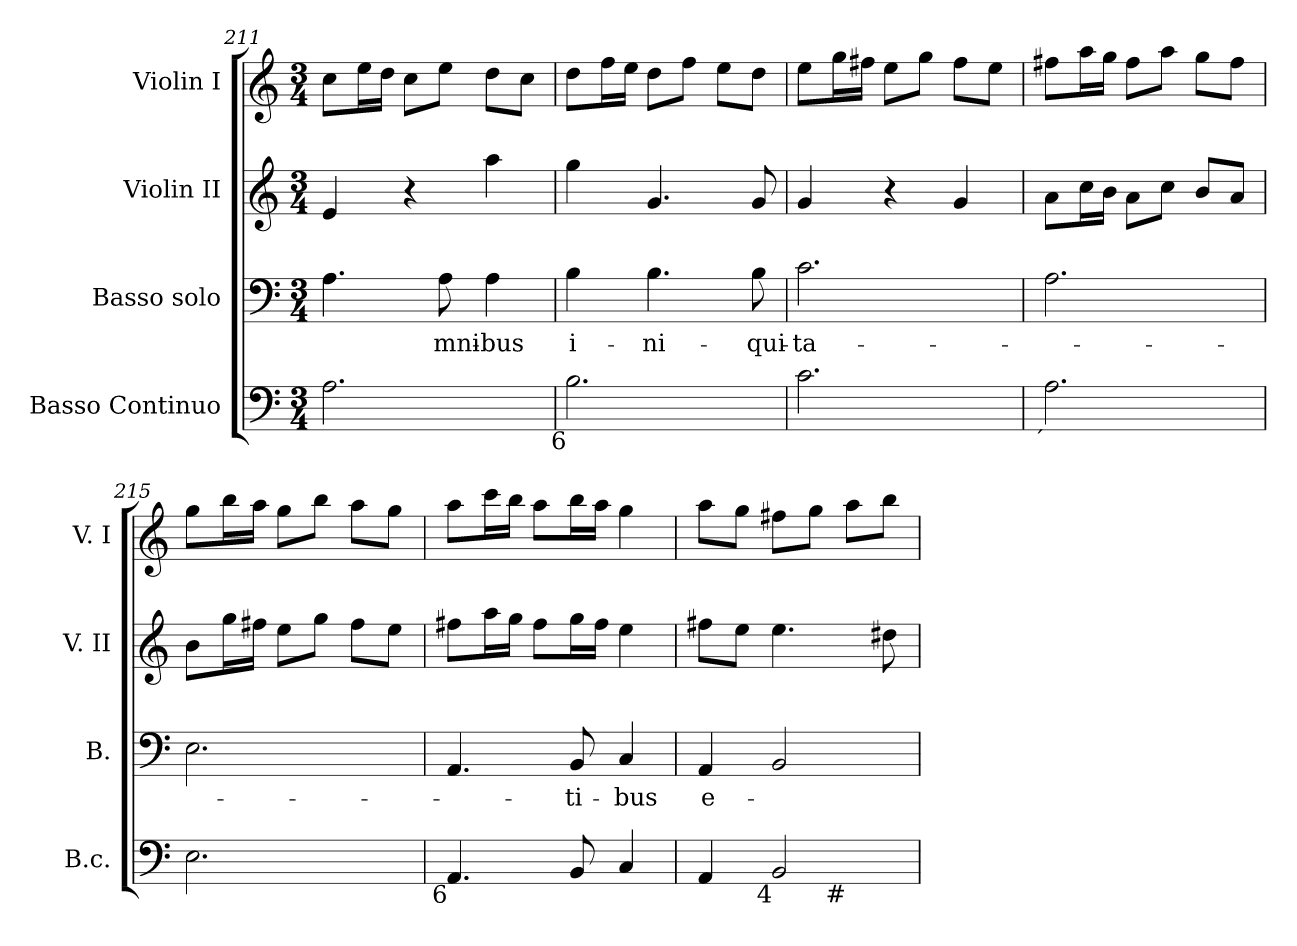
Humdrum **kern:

**kern	**kern	**text	**kern	**kern
*part4	*part3	*part3	*part2	*part1
*staff4	*staff3	*staff3	*staff2	*staff1
*I"Basso Continuo	*I"Basso solo	*	*I"Violin II	*I"Violin I
*I'B.c.	*I'B.	*	*I'V. II	*I'V. I
*clefF4	*clefF4	*	*clefG2	*clefG2
*k[]	*k[]	*	*k[]	*k[]
*a:	*a:	*	*a:	*a:
*M3/4	*M3/4	*	*M3/4	*M3/4
=211	=211	=211	=211	=211
2.Ai\	4.Ai\	.	4ei/	8cci\L
.	.	.	.	16eei\L
.	.	.	.	16ddi\JJ
.	.	.	4r	8cci\L
!	!	!LO:LY:b:color=#000000	!	!
.	8Ai\	-mni-	.	8eei\J
!	!	!LO:LY:b:color=#000000	!	!
.	4Ai\	-bus	4aai\	8ddi\L
.	.	.	.	8cci\J
=212	=212	=212	=212	=212
!LO:TX:b:rj:t=6	!	!	!	!
!	!	!LO:LY:b:color=#000000	!	!
2.Bi\	4Bi\	i-	4ggi\	8ddi\L
.	.	.	.	16ffi\L
.	.	.	.	16eei\JJ
!	!	!LO:LY:b:color=#000000	!	!
.	4.Bi\	-ni-	4.gi/	8ddi\L
.	.	.	.	8ffi\J
.	.	.	.	8eei\L
!	!	!LO:LY:b:color=#000000	!	!
.	8Bi\	-qui-	8gi/	8ddi\J
=213	=213	=213	=213	=213
!	!	!LO:LY:b:color=#000000	!	!
2.ci\	2.ci\	-ta-	4gi/	8eei\L
.	.	.	.	16ggi\L
.	.	.	.	16ff#Xi\JJ
.	.	.	4r	8eei\L
.	.	.	.	8ggi\J
.	.	.	4gi/	8ff#i\L
.	.	.	.	8eei\J
=214	=214	=214	=214	=214
!LO:TX:b:rj:t=´	!	!	!	!
2.Ai\	2.Ai\	.	8ai\L	8ff#Xi\L
.	.	.	16cci\L	16aai\L
.	.	.	16bi\JJ	16ggi\JJ
.	.	.	8ai\L	8ff#i\L
.	.	.	8cci\J	8aai\J
.	.	.	8bi/L	8ggi\L
.	.	.	8ai/J	8ff#i\J
!!LO:LB:g=z
=215	=215	=215	=215	=215
2.Ei\	2.Ei\	.	8bi\L	8ggi\L
.	.	.	16ggi\L	16bbi\L
.	.	.	16ff#Xi\JJ	16aai\JJ
.	.	.	8eei\L	8ggi\L
.	.	.	8ggi\J	8bbi\J
.	.	.	8ff#i\L	8aai\L
.	.	.	8eei\J	8ggi\J
=216	=216	=216	=216	=216
!LO:TX:b:rj:t=6	!	!	!	!
4.AAi/	4.AAi/	.	8ff#Xi\L	8aai\L
.	.	.	16aai\L	16ccci\L
.	.	.	16ggi\JJ	16bbi\JJ
.	.	.	8ff#i\L	8aai\L
!	!	!LO:LY:b:color=#000000	!	!
8BBi/	8BBi/	-ti-	16ggi\L	16bbi\L
.	.	.	16ff#i\JJ	16aai\JJ
!	!	!LO:LY:b:color=#000000	!	!
4Ci/	4Ci/	-bus	4eei\	4ggi\
=217	=217	=217	=217	=217
!LO:TX:b:rj:t=7	!	!	!	!
!	!	!LO:LY:b:color=#000000	!	!
*^	*	*	*	*
4AAi/	2ryy	4AAi/	e-	8ff#Xi\L	8aai\L
.	.	.	.	8eei\J	8ggi\J
!LO:TX:b:rj:t=4	!	!	!	!	!
2BBi/	.	2BBi/	.	4.eei\	8ff#Xi\L
.	.	.	.	.	8ggi\J
!	!LO:TX:b:rj:t=#	!	!	!	!
.	4ryy	.	.	.	8aai\L
.	.	.	.	8dd#Xi\	8bbi\J
*v	*v	*	*	*	*
=	=	=	=	=
*-	*-	*-	*-	*-
